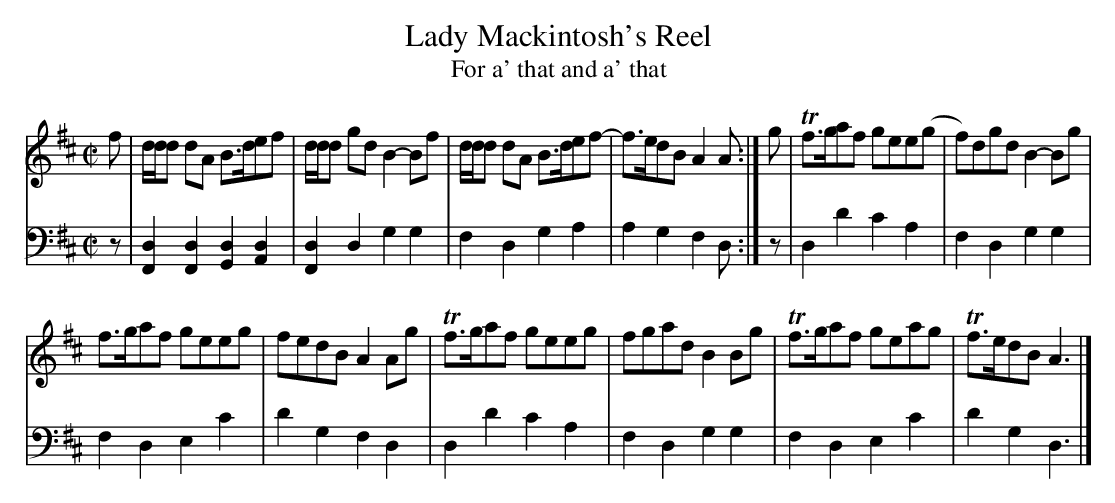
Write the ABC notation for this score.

X:1
T: Lady Mackintosh's Reel
T: For a' that and a' that
M: C|
L: 1/8
K: D
V: 1 staves=2
f |\
d/d/d dA B>def | d/d/d gd B2-Bf | d/d/d dA B>def- | f>edB A2A :| g | Tf>gaf gee(g | f)dgd B2-Bg |
f>gaf geeg | fedB A2Ag | Tf>gaf geeg | fgad B2Bg | Tf>gaf geag | Tf>edB A3 |]
V: 2 clef=bass middle=d
z |\
[d2F2][d2F2] [d2G2][d2A2] | [d2F2]d2 g2g2 | f2d2 g2a2 | a2g2 f2d :| z | d2d'2 c'2a2 | f2d2 g2g2 |
f2d2 e2c'2 | d'2g2 f2d2 | d2d'2 c'2a2 | f2d2 g2g2 | f2d2 e2c'2 | d'2g2 d3 |]
